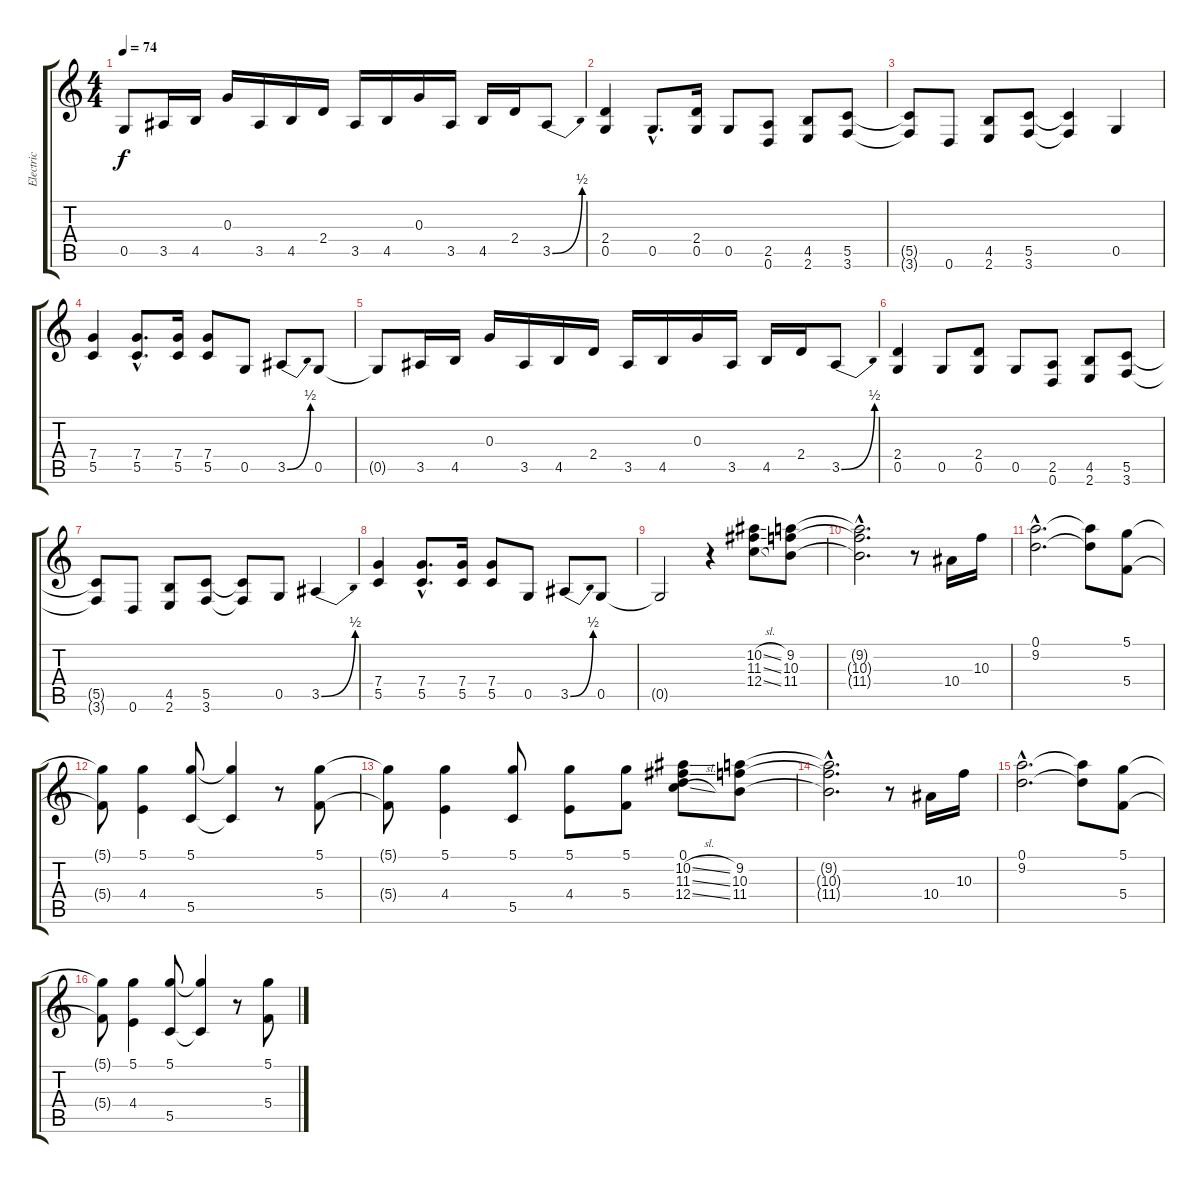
\track ("Electric" "Electric") {instrument electricguitarjazz}
\staff {score tabs}
\tuning (D4 C4 G3 C3 G2 D2) {hide}
\ts (4 4)
\tempo 74
\clef g2
\ks c
0.5{t}.8{dy f} 3.5.16 4.5.16 0.3.16 3.5.16 4.5.16 2.4.16 3.5.16 4.5.16 0.3.16 3.5.16 4.5.16 2.4.16 3.5{be (bend 0 0 60 2)}.8 |
(2.4 0.5).4 0.5{hac}.8{d} (2.4 0.5).16 0.5.8 (2.5 0.6).8 (4.5 2.6).8 (5.5 3.6).8 |
(5.5{t} 3.6{t}).8 0.6.8 (4.5 2.6).8 (5.5 3.6).8 (5.5{t} 3.6{t}).4 0.5.4 |
(7.4 5.5).4 (7.4{hac} 5.5{hac}).8{d} (7.4 5.5).16 (7.4 5.5).8 0.5.8 3.5{be (bend 0 0 60 2)}.8 0.5.8 |
0.5{t}.8 3.5.16 4.5.16 0.3.16 3.5.16 4.5.16 2.4.16 3.5.16 4.5.16 0.3.16 3.5.16 4.5.16 2.4.16 3.5{be (bend 0 0 60 2)}.8 |
(2.4 0.5).4 0.5.8 (2.4 0.5).8 0.5.8 (2.5 0.6).8 (4.5 2.6).8 (5.5 3.6).8 |
(5.5{t} 3.6{t}).8 0.6.8 (4.5 2.6).8 (5.5 3.6).8 (5.5{t} 3.6{t}).8 0.5.8 3.5{be (bend 0 0 60 2)}.4 |
(7.4 5.5).4 (7.4{hac} 5.5{hac}).8{d} (7.4 5.5).16 (7.4 5.5).8 0.5.8 3.5{be (bend 0 0 60 2)}.8 0.5.8 |
0.5{t}.2 r.4 (10.2{sl} 11.3{sl} 12.4{sl}).8 (9.2 10.3 11.4).8 |
(9.2{hac t} 10.3{hac t} 11.4{hac t}).2{d} r.8 10.4.16 10.3.16 |
(0.1{hac} 9.2{hac}).2{d} (0.1{t} 9.2{t}).8 (5.1 5.4).8 |
(5.1{t} 5.4{t}).8 (5.1 4.4).4 (5.1 5.5).8 (5.1{t} 5.5{t}).4 r.8 (5.1 5.4).8 |
(5.1{t} 5.4{t}).8 (5.1 4.4).4 (5.1 5.5).8 (5.1 4.4).8 (5.1 5.4).8 (0.1 10.2{sl} 11.3{sl} 12.4{sl}).8 (9.2 10.3 11.4).8 |
(9.2{hac t} 10.3{hac t} 11.4{hac t}).2{d} r.8 10.4.16 10.3.16 |
(0.1{hac} 9.2{hac}).2{d} (0.1{t} 9.2{t}).8 (5.1 5.4).8 |
(5.1{t} 5.4{t}).8 (5.1 4.4).4 (5.1 5.5).8 (5.1{t} 5.5{t}).4 r.8 (5.1 5.4).8
